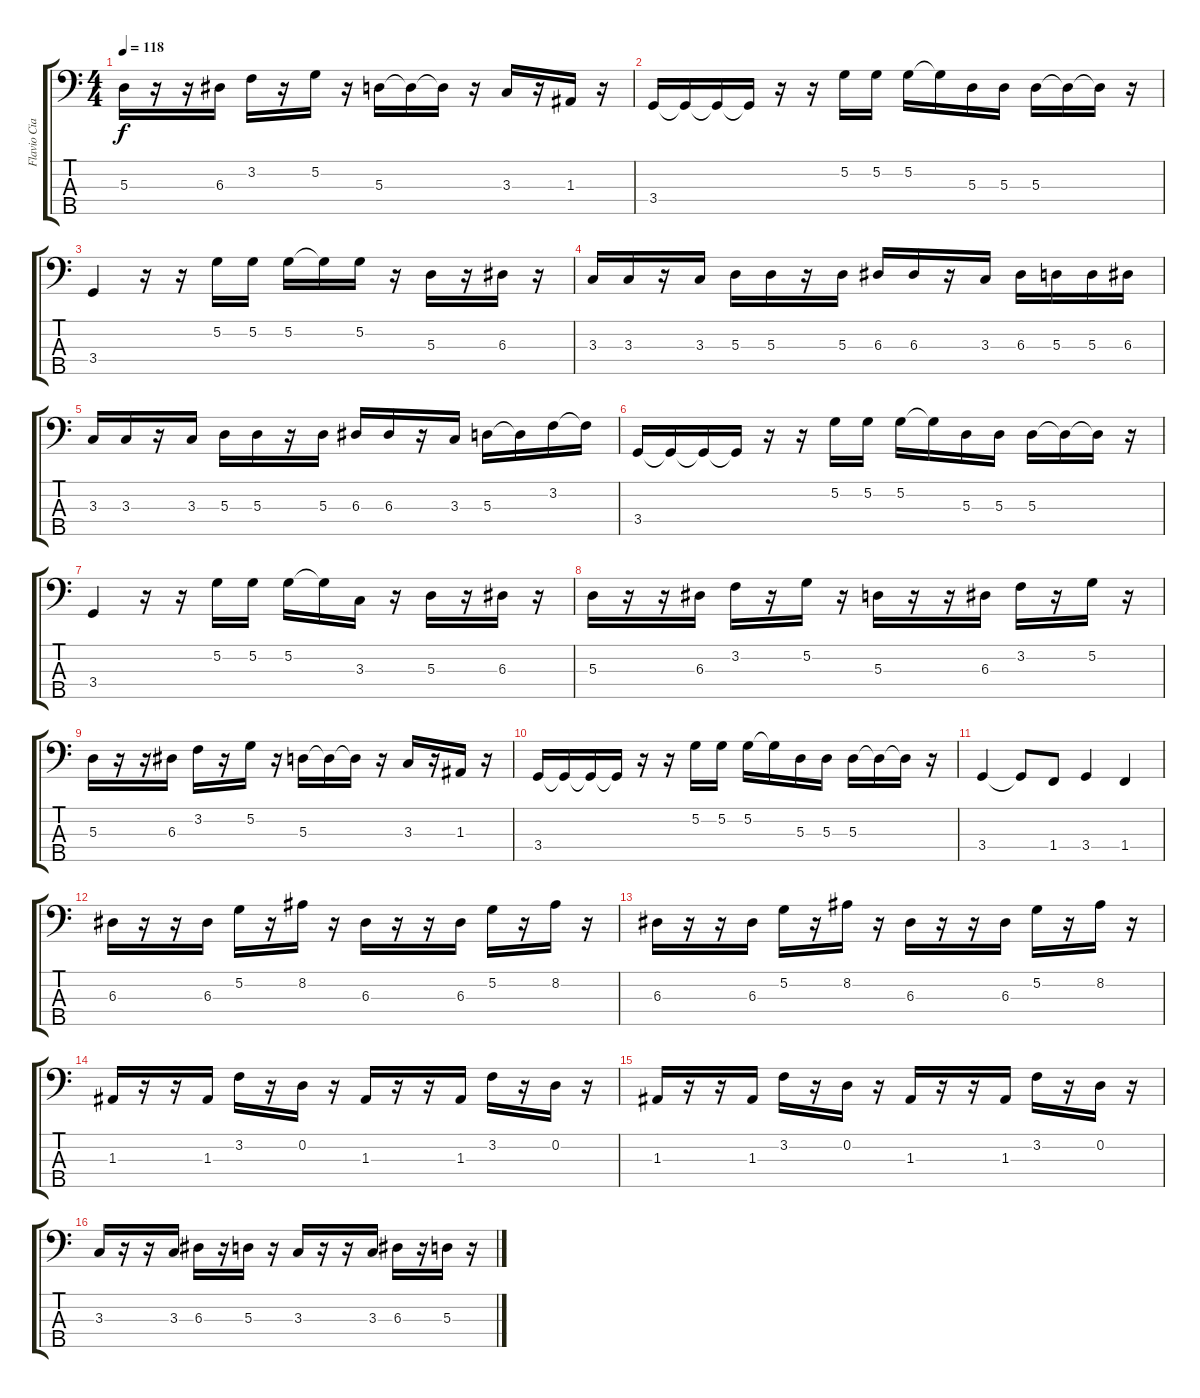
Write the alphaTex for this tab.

\track ("Flavio Cianciarullo" "Flavio Cia") {instrument electricbassfinger}
\staff {score tabs}
\tuning (G2 D2 A1 E1 B0) {hide}
\ts (4 4)
\tempo 118
\clef f4
\ks c
5.3.16{dy f} r.16 r.16 6.3.16 3.2.16 r.16 5.2.16 r.16 5.3.16 5.3{t}.16 5.3{t}.16 r.16 3.3.16 r.16 1.3.16 r.16 |
3.4.16 3.4{t}.16 3.4{t}.16 3.4{t}.16 r.16 r.16 5.2.16 5.2.16 5.2.16 5.2{t}.16 5.3.16 5.3.16 5.3.16 5.3{t}.16 5.3{t}.16 r.16 |
3.4.4 r.16 r.16 5.2.16 5.2.16 5.2.16 5.2{t}.16 5.2.16 r.16 5.3.16 r.16 6.3.16 r.16 |
3.3.16 3.3.16 r.16 3.3.16 5.3.16 5.3.16 r.16 5.3.16 6.3.16 6.3.16 r.16 3.3.16 6.3.16 5.3.16 5.3.16 6.3.16 |
3.3.16 3.3.16 r.16 3.3.16 5.3.16 5.3.16 r.16 5.3.16 6.3.16 6.3.16 r.16 3.3.16 5.3.16 5.3{t}.16 3.2.16 3.2{t}.16 |
3.4.16 3.4{t}.16 3.4{t}.16 3.4{t}.16 r.16 r.16 5.2.16 5.2.16 5.2.16 5.2{t}.16 5.3.16 5.3.16 5.3.16 5.3{t}.16 5.3{t}.16 r.16 |
3.4.4 r.16 r.16 5.2.16 5.2.16 5.2.16 5.2{t}.16 3.3.16 r.16 5.3.16 r.16 6.3.16 r.16 |
5.3.16 r.16 r.16 6.3.16 3.2.16 r.16 5.2.16 r.16 5.3.16 r.16 r.16 6.3.16 3.2.16 r.16 5.2.16 r.16 |
5.3.16 r.16 r.16 6.3.16 3.2.16 r.16 5.2.16 r.16 5.3.16 5.3{t}.16 5.3{t}.16 r.16 3.3.16 r.16 1.3.16 r.16 |
3.4.16 3.4{t}.16 3.4{t}.16 3.4{t}.16 r.16 r.16 5.2.16 5.2.16 5.2.16 5.2{t}.16 5.3.16 5.3.16 5.3.16 5.3{t}.16 5.3{t}.16 r.16 |
3.4.4 3.4{t}.8 1.4.8 3.4.4 1.4.4 |
6.3.16 r.16 r.16 6.3.16 5.2.16 r.16 8.2.16 r.16 6.3.16 r.16 r.16 6.3.16 5.2.16 r.16 8.2.16 r.16 |
6.3.16 r.16 r.16 6.3.16 5.2.16 r.16 8.2.16 r.16 6.3.16 r.16 r.16 6.3.16 5.2.16 r.16 8.2.16 r.16 |
1.3.16 r.16 r.16 1.3.16 3.2.16 r.16 0.2.16 r.16 1.3.16 r.16 r.16 1.3.16 3.2.16 r.16 0.2.16 r.16 |
1.3.16 r.16 r.16 1.3.16 3.2.16 r.16 0.2.16 r.16 1.3.16 r.16 r.16 1.3.16 3.2.16 r.16 0.2.16 r.16 |
3.3.16 r.16 r.16 3.3.16 6.3.16 r.16 5.3.16 r.16 3.3.16 r.16 r.16 3.3.16 6.3.16 r.16 5.3.16 r.16
